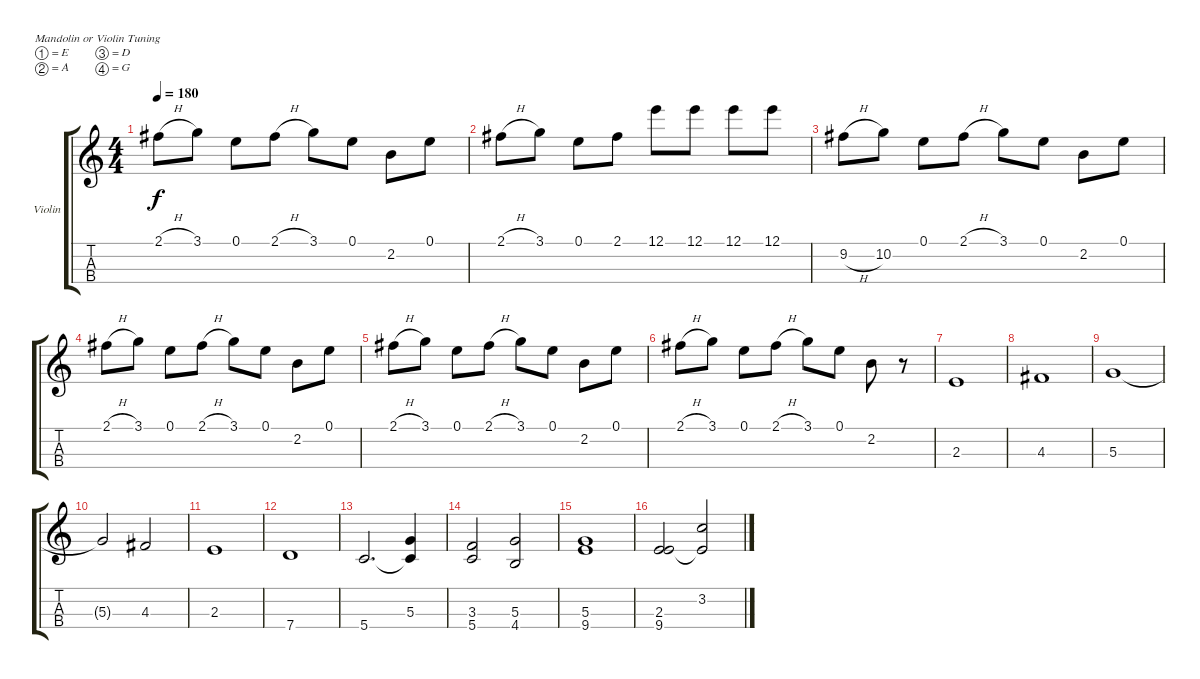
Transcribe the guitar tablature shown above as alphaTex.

\defaultSystemsLayout 4
\bracketExtendMode groupsimilarinstruments
\firstSystemTrackNameOrientation horizontal
\otherSystemsTrackNameOrientation horizontal
\track ("Скрипка" "Violin") {instrument violin}
\staff {score tabs}
\tuning (E5 A4 D4 G3)
\ts (4 4)
\tempo 180
\clef g2
\scale
0.333333
\ks c
2.1{h}.8{dy f} 3.1.8 0.1.8 2.1{h}.8 3.1.8 0.1.8 2.2.8 0.1.8 |
\scale
0.333333 2.1{h}.8 3.1.8 0.1.8 2.1.8 12.1.8 12.1.8 12.1.8 12.1.8 |
\scale
0.333333 9.2{h}.8 10.2.8 0.1.8 2.1{h}.8 3.1.8 0.1.8 2.2.8 0.1.8 |
\scale
0.333333 2.1{h}.8 3.1.8 0.1.8 2.1{h}.8 3.1.8 0.1.8 2.2.8 0.1.8 |
\scale
0.333333 2.1{h}.8 3.1.8 0.1.8 2.1{h}.8 3.1.8 0.1.8 2.2.8 0.1.8 |
\scale
0.333333 2.1{h}.8 3.1.8 0.1.8 2.1{h}.8 3.1.8 0.1.8 2.2.8 r.8 |
\scale
0.333333 2.3.1 |
\scale
0.333333 4.3.1 |
\scale
0.333333 5.3.1 |
\scale
0.333333 5.3{t}.2 4.3.2 |
\scale
0.333333 2.3.1 |
\scale
0.333333 7.4.1 |
\scale
0.333333 5.4.2{d} (5.3 5.4{t}).4 |
\scale
0.333333 (5.4 3.3).2 (4.4 5.3).2 |
\scale
0.333333 (5.3 9.4).1 |
\scale
0.333333 (9.4 2.3).2 (2.3{t} 3.2).2
